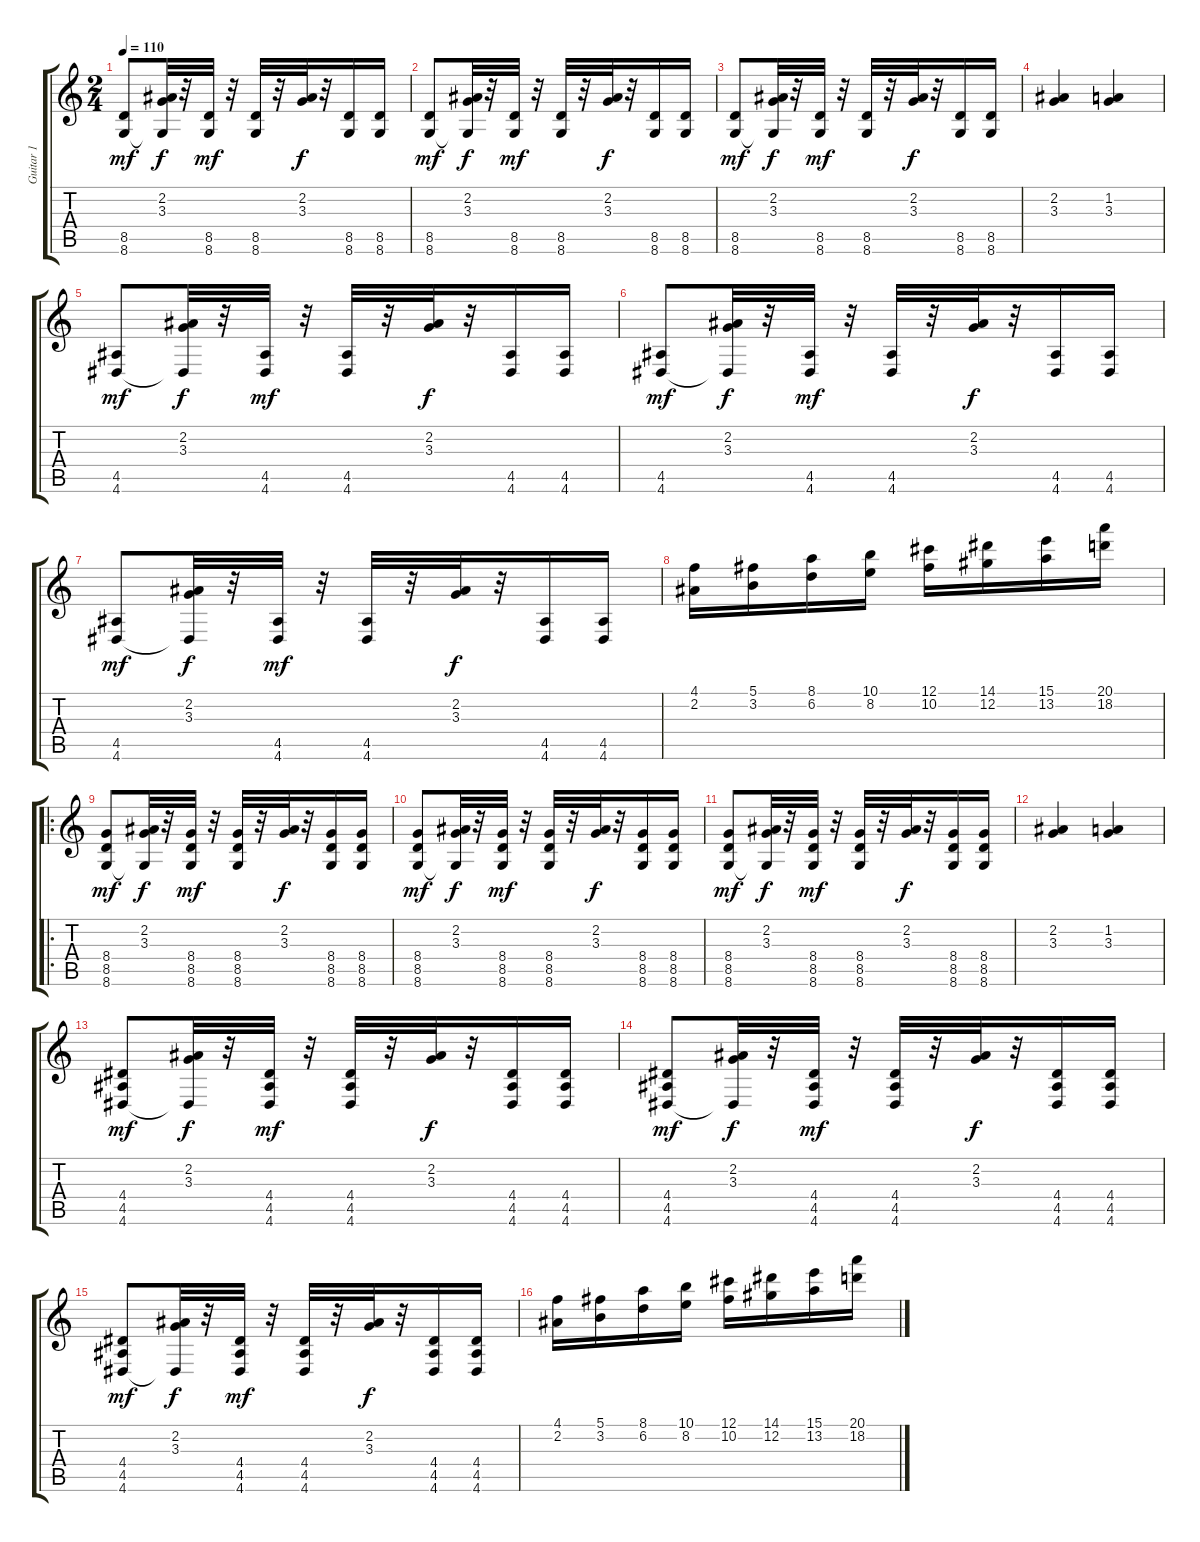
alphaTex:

\track ("Guitar 1" "Guitar 1") {instrument distortionguitar}
\staff {score tabs}
\tuning (Db4 Ab3 E3 B2 Gb2 B1) {hide}
\ts (2 4)
\tempo 110
\clef g2
\ks c
(8.5 8.6).8{dy mf} (2.2 3.3 8.6{t}).32{dy f} r.32 (8.5 8.6).32{dy mf} r.32 (8.5 8.6).32 r.32 (2.2 3.3).32{dy f} r.32 (8.5 8.6).16 (8.5 8.6).16 |
(8.5 8.6).8{dy mf} (2.2 3.3 8.6{t}).32{dy f} r.32 (8.5 8.6).32{dy mf} r.32 (8.5 8.6).32 r.32 (2.2 3.3).32{dy f} r.32 (8.5 8.6).16 (8.5 8.6).16 |
(8.5 8.6).8{dy mf} (2.2 3.3 8.6{t}).32{dy f} r.32 (8.5 8.6).32{dy mf} r.32 (8.5 8.6).32 r.32 (2.2 3.3).32{dy f} r.32 (8.5 8.6).16 (8.5 8.6).16 |
(2.2 3.3).4 (1.2 3.3).4 |
(4.5 4.6).8{dy mf} (2.2 3.3 4.6{t}).32{dy f} r.32 (4.5 4.6).32{dy mf} r.32 (4.5 4.6).32 r.32 (2.2 3.3).32{dy f} r.32 (4.5 4.6).16 (4.5 4.6).16 |
(4.5 4.6).8{dy mf} (2.2 3.3 4.6{t}).32{dy f} r.32 (4.5 4.6).32{dy mf} r.32 (4.5 4.6).32 r.32 (2.2 3.3).32{dy f} r.32 (4.5 4.6).16 (4.5 4.6).16 |
(4.5 4.6).8{dy mf} (2.2 3.3 4.6{t}).32{dy f} r.32 (4.5 4.6).32{dy mf} r.32 (4.5 4.6).32 r.32 (2.2 3.3).32{dy f} r.32 (4.5 4.6).16 (4.5 4.6).16 |
(4.1 2.2).16 (5.1 3.2).16 (8.1 6.2).16 (10.1 8.2).16 (12.1 10.2).16 (14.1 12.2).16 (15.1 13.2).16 (20.1 18.2).16 |
\ro
(8.4 8.5 8.6).8{dy mf} (2.2 3.3 8.6{t}).32{dy f} r.32 (8.4 8.5 8.6).32{dy mf} r.32 (8.4 8.5 8.6).32 r.32 (2.2 3.3).32{dy f} r.32 (8.4 8.5 8.6).16 (8.4 8.5 8.6).16 |
(8.4 8.5 8.6).8{dy mf} (2.2 3.3 8.6{t}).32{dy f} r.32 (8.4 8.5 8.6).32{dy mf} r.32 (8.4 8.5 8.6).32 r.32 (2.2 3.3).32{dy f} r.32 (8.4 8.5 8.6).16 (8.4 8.5 8.6).16 |
(8.4 8.5 8.6).8{dy mf} (2.2 3.3 8.6{t}).32{dy f} r.32 (8.4 8.5 8.6).32{dy mf} r.32 (8.4 8.5 8.6).32 r.32 (2.2 3.3).32{dy f} r.32 (8.4 8.5 8.6).16 (8.4 8.5 8.6).16 |
(2.2 3.3).4 (1.2 3.3).4 |
(4.4 4.5 4.6).8{dy mf} (2.2 3.3 4.6{t}).32{dy f} r.32 (4.4 4.5 4.6).32{dy mf} r.32 (4.4 4.5 4.6).32 r.32 (2.2 3.3).32{dy f} r.32 (4.4 4.5 4.6).16 (4.4 4.5 4.6).16 |
(4.4 4.5 4.6).8{dy mf} (2.2 3.3 4.6{t}).32{dy f} r.32 (4.4 4.5 4.6).32{dy mf} r.32 (4.4 4.5 4.6).32 r.32 (2.2 3.3).32{dy f} r.32 (4.4 4.5 4.6).16 (4.4 4.5 4.6).16 |
(4.4 4.5 4.6).8{dy mf} (2.2 3.3 4.6{t}).32{dy f} r.32 (4.4 4.5 4.6).32{dy mf} r.32 (4.4 4.5 4.6).32 r.32 (2.2 3.3).32{dy f} r.32 (4.4 4.5 4.6).16 (4.4 4.5 4.6).16 |
(4.1 2.2).16 (5.1 3.2).16 (8.1 6.2).16 (10.1 8.2).16 (12.1 10.2).16 (14.1 12.2).16 (15.1 13.2).16 (20.1 18.2).16
